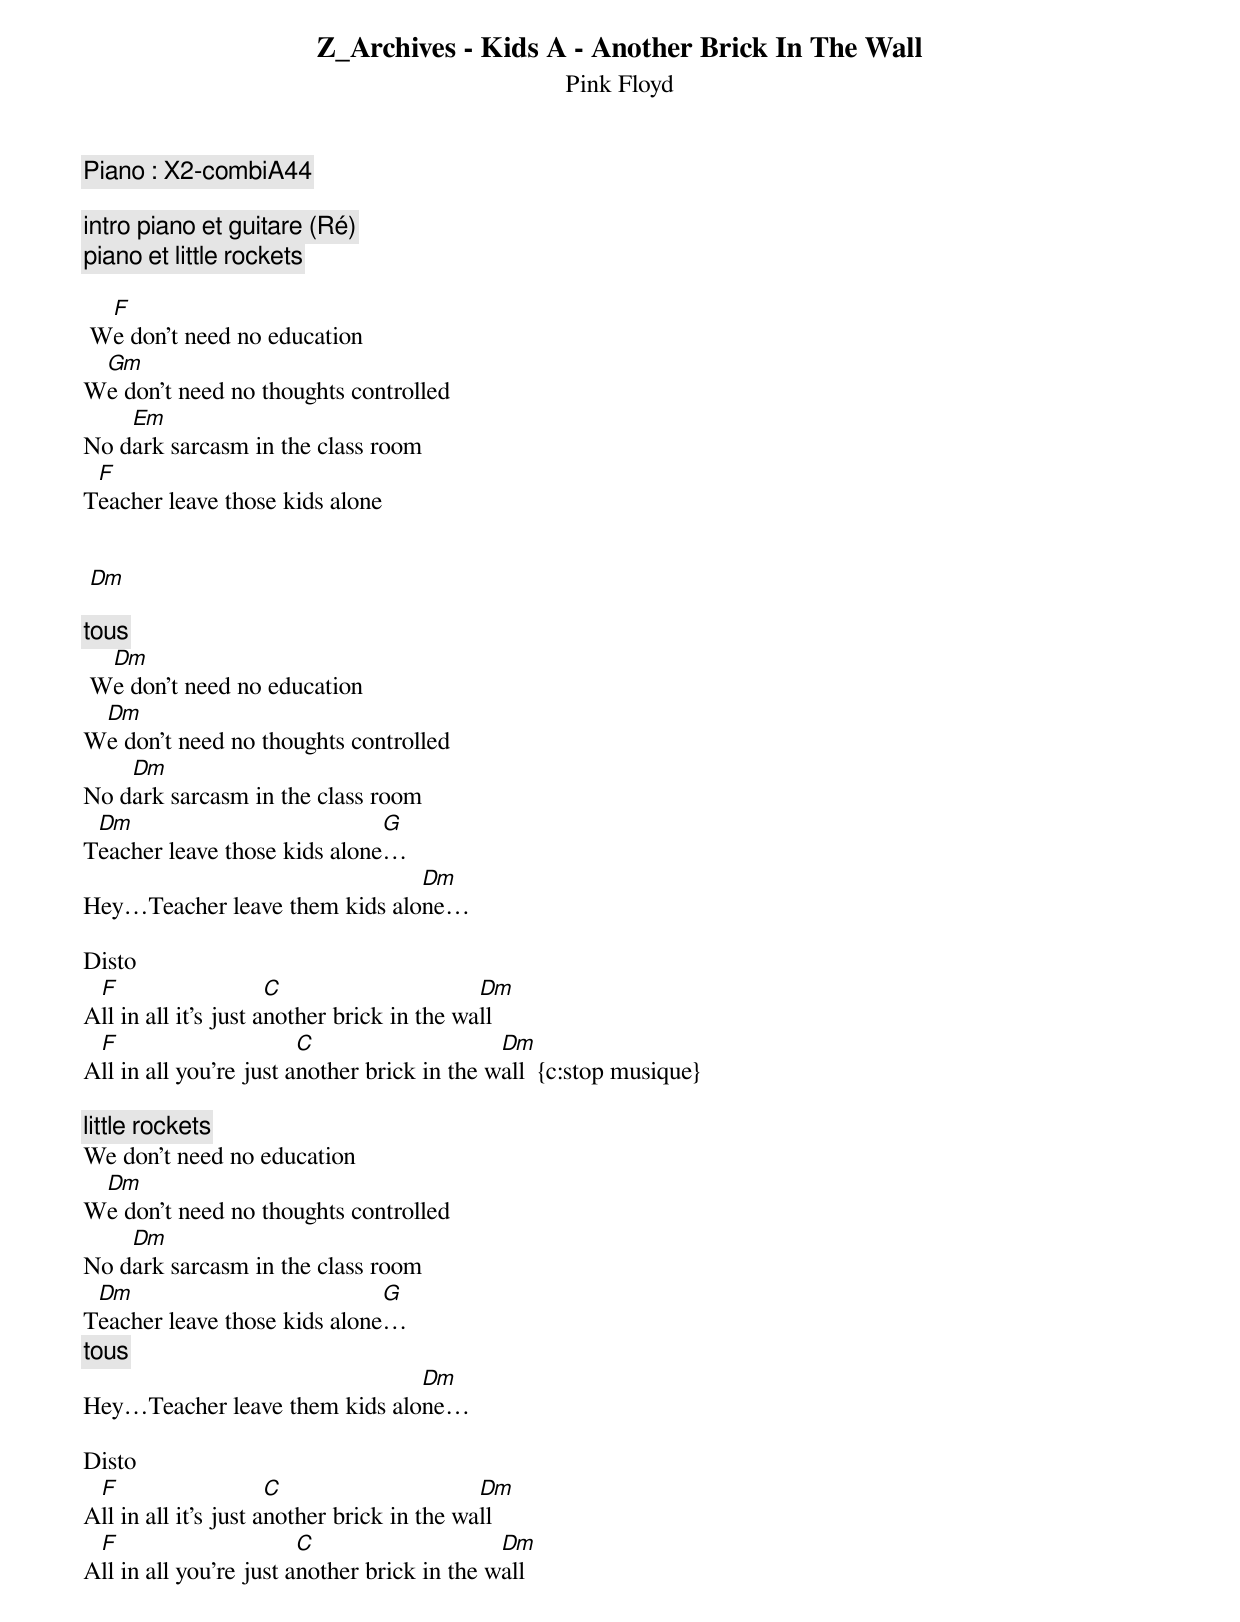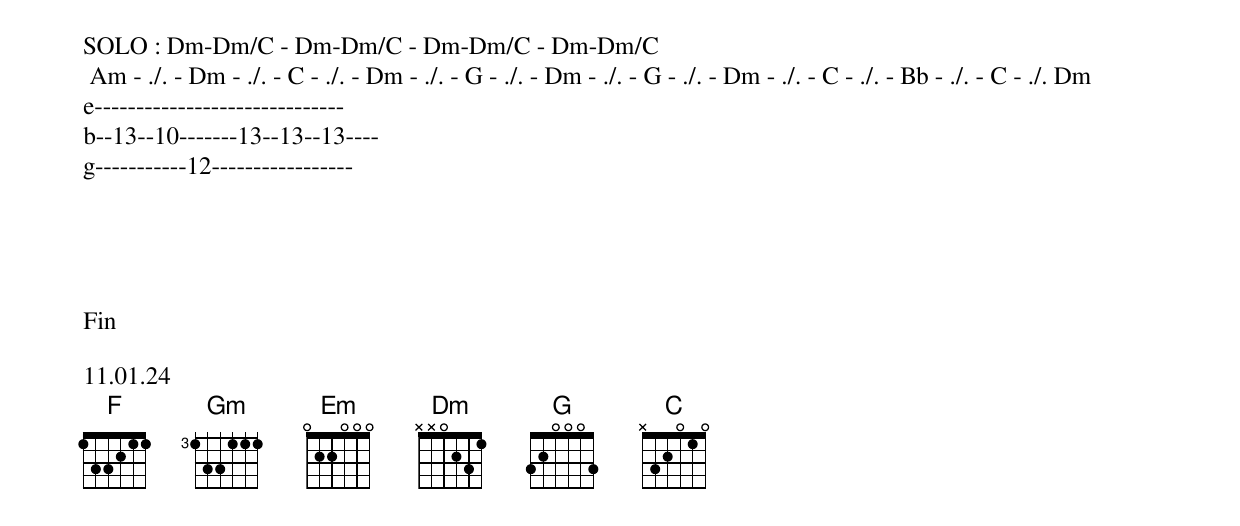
{title: Z_Archives - Kids A - Another Brick In The Wall}
{subtitle: Pink Floyd }
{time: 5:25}
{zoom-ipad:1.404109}
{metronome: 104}
{c:Piano : X2-combiA44}

{c:intro piano et guitare (Ré)}
{c:piano et little rockets}

 W[F]e don’t need no education
W[Gm]e don’t need no thoughts controlled
No d[Em]ark sarcasm in the class room
T[F]eacher leave those kids alone


 [Dm]

{c:tous}
 W[Dm]e don’t need no education
W[Dm]e don’t need no thoughts controlled
No d[Dm]ark sarcasm in the class room
T[Dm]eacher leave those kids alone[G]…
Hey…Teacher leave them kids alo[Dm]ne…

Disto
A[F]ll in all it’s just a[C]nother brick in the wa[Dm]ll
A[F]ll in all you’re just a[C]nother brick in the w[Dm]all  {c:stop musique}

{c:little rockets}
We don’t need no education
W[Dm]e don’t need no thoughts controlled
No d[Dm]ark sarcasm in the class room
T[Dm]eacher leave those kids alone[G]…
{c:tous}
Hey…Teacher leave them kids alo[Dm]ne…

Disto
A[F]ll in all it’s just a[C]nother brick in the wa[Dm]ll
A[F]ll in all you’re just a[C]nother brick in the w[Dm]all


SOLO : Dm-Dm/C - Dm-Dm/C - Dm-Dm/C - Dm-Dm/C
	Am - ./. - Dm - ./. - C - ./. - Dm - ./. - G - ./. - Dm - ./. - G - ./. - Dm - ./. - C - ./. - Bb - ./. - C - ./. Dm
e------------------------------
b--13--10-------13--13--13----
g-----------12-----------------





Fin

11.01.24
